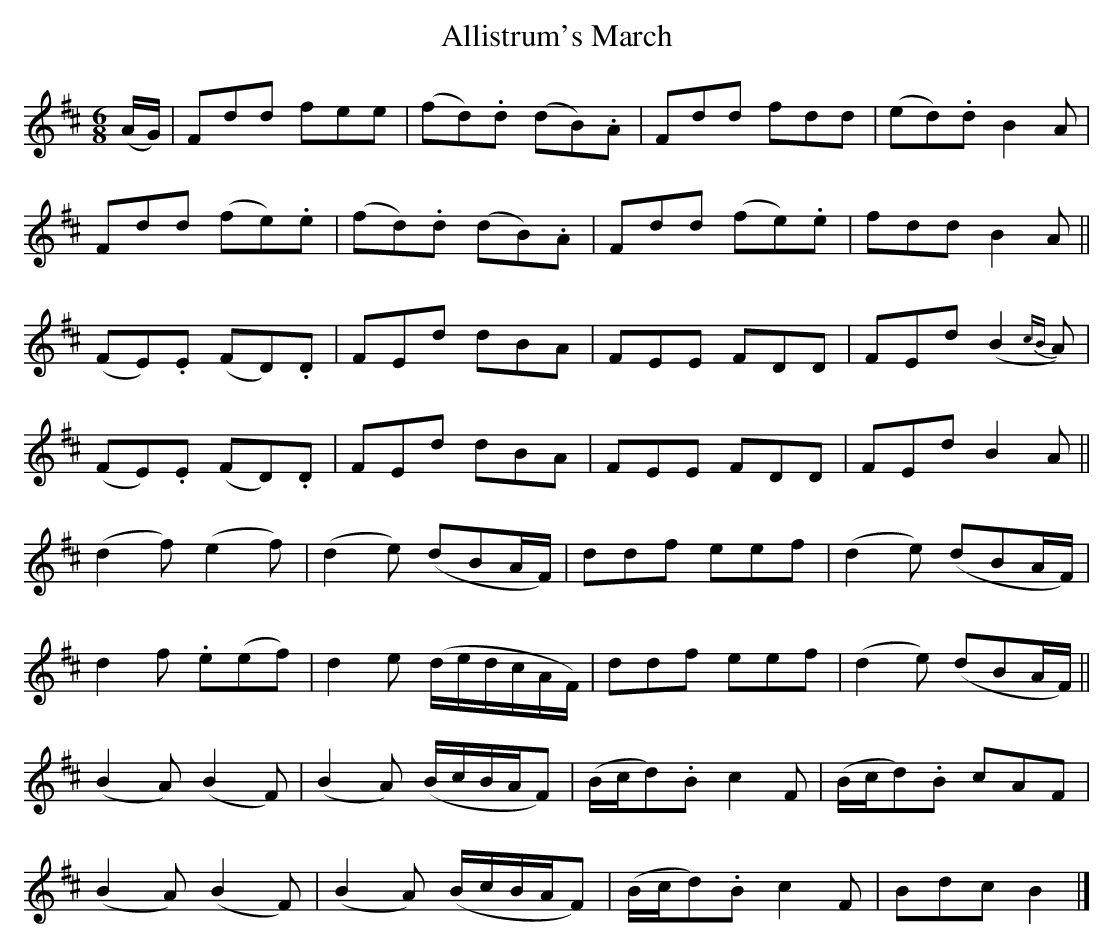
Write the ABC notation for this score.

X:1
T: Allistrum's March
M:6/8
L:1/8
K:D
(A/G/) |  Fdd     fee  | (fd).d (dB).A       | Fdd   fdd  | (ed).d B2     A  |
          Fdd   (fe).e | (fd).d (dB).A       | Fdd (fe).e |   fdd  B2     A  ||
         (FE).E (FD).D |  FEd    dBA         | FEE   FDD  |  FEd  (B2 {cB}A) |
         (FE).E (FD).D |  FEd    dBA         | FEE   FDD  |  FEd   B2     A  ||
         (d2 f) (e2 f) | (d2 e) (dBA/F/)     | ddf   eef  | (d2 e) (dBA/F/)  |
          d2 f  .e(ef) | d2 e (d/e/d/c/A/F/) | ddf   eef  | (d2 e) (dBA/F/)  ||
        (B2 A) (B2 F) | (B2 A) (B/c/B/A/F) | (B/c/d).B c2 F | (B/c/d).B cAF  |
        (B2 A) (B2 F) | (B2 A) (B/c/B/A/F) | (B/c/d).B c2 F | Bdc B2         |]
